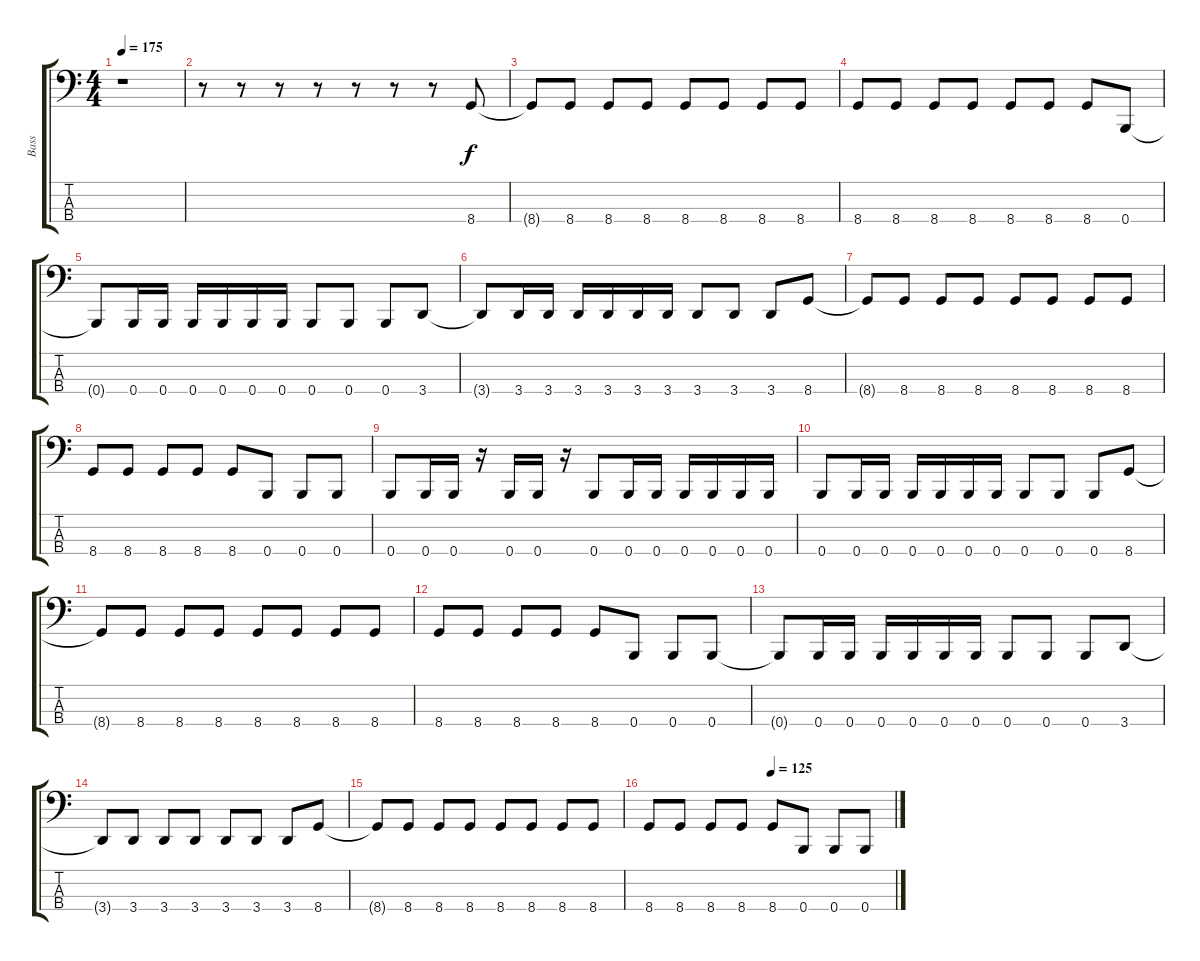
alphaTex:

\track ("Bass" "Bass") {instrument electricbasspick}
\staff {score tabs}
\tuning (E2 B1 Gb1 B0) {hide}
\ts (4 4)
\tempo 175
\clef f4
\ks c
r.1{dy f instrument electricbasspick} |
r.8 r.8 r.8 r.8 r.8 r.8 r.8 8.4.8 |
8.4{t}.8 8.4.8 8.4.8 8.4.8 8.4.8 8.4.8 8.4.8 8.4.8 |
8.4.8 8.4.8 8.4.8 8.4.8 8.4.8 8.4.8 8.4.8 0.4.8 |
0.4{t}.8 0.4.16 0.4.16 0.4.16 0.4.16 0.4.16 0.4.16 0.4.8 0.4.8 0.4.8 3.4.8 |
3.4{t}.8 3.4.16 3.4.16 3.4.16 3.4.16 3.4.16 3.4.16 3.4.8 3.4.8 3.4.8 8.4.8 |
8.4{t}.8 8.4.8 8.4.8 8.4.8 8.4.8 8.4.8 8.4.8 8.4.8 |
8.4.8 8.4.8 8.4.8 8.4.8 8.4.8 0.4.8 0.4.8 0.4.8 |
0.4.8 0.4.16 0.4.16 r.16 0.4.16 0.4.16 r.16 0.4.8 0.4.16 0.4.16 0.4.16 0.4.16 0.4.16 0.4.16 |
0.4.8 0.4.16 0.4.16 0.4.16 0.4.16 0.4.16 0.4.16 0.4.8 0.4.8 0.4.8 8.4.8 |
8.4{t}.8 8.4.8 8.4.8 8.4.8 8.4.8 8.4.8 8.4.8 8.4.8 |
8.4.8 8.4.8 8.4.8 8.4.8 8.4.8 0.4.8 0.4.8 0.4.8 |
0.4{t}.8 0.4.16 0.4.16 0.4.16 0.4.16 0.4.16 0.4.16 0.4.8 0.4.8 0.4.8 3.4.8 |
3.4{t}.8 3.4.8 3.4.8 3.4.8 3.4.8 3.4.8 3.4.8 8.4.8 |
8.4{t}.8 8.4.8 8.4.8 8.4.8 8.4.8 8.4.8 8.4.8 8.4.8 |
\tempo (125 0.5)
8.4.8 8.4.8 8.4.8 8.4.8 8.4.8 0.4.8 0.4.8 0.4.8
